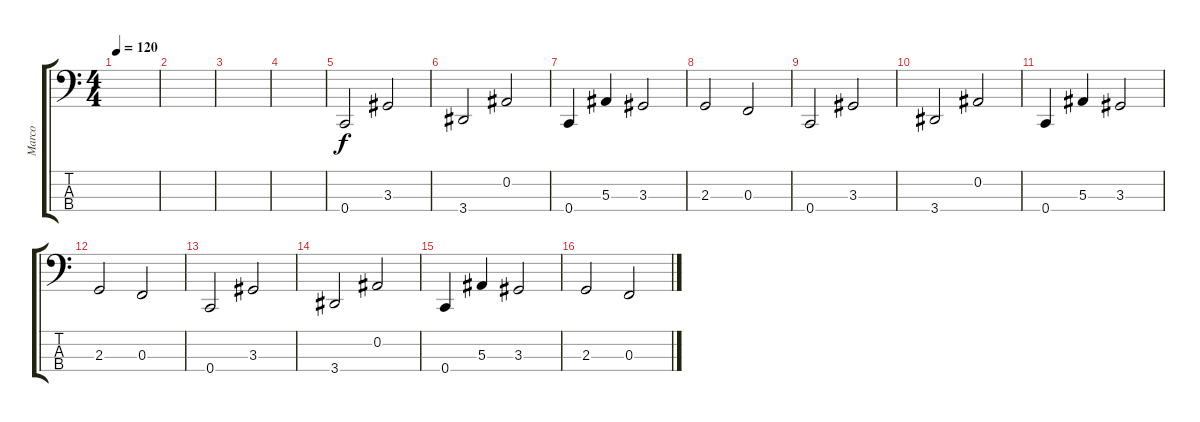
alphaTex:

\track ("Marco" "Marco") {instrument electricbasspick}
\staff {score tabs}
\tuning (Eb2 Bb1 F1 C1) {hide}
\ts (4 4)
\tempo 120
\tempo 90
\tempo 120
\clef f4
\ks c
|
|
|
|
0.4.2 3.3.2 |
3.4.2 0.2.2 |
0.4.4 5.3.4 3.3.2 |
2.3.2 0.3.2 |
0.4.2 3.3.2 |
3.4.2 0.2.2 |
0.4.4 5.3.4 3.3.2 |
2.3.2 0.3.2 |
0.4.2 3.3.2 |
3.4.2 0.2.2 |
0.4.4 5.3.4 3.3.2 |
2.3.2 0.3.2
